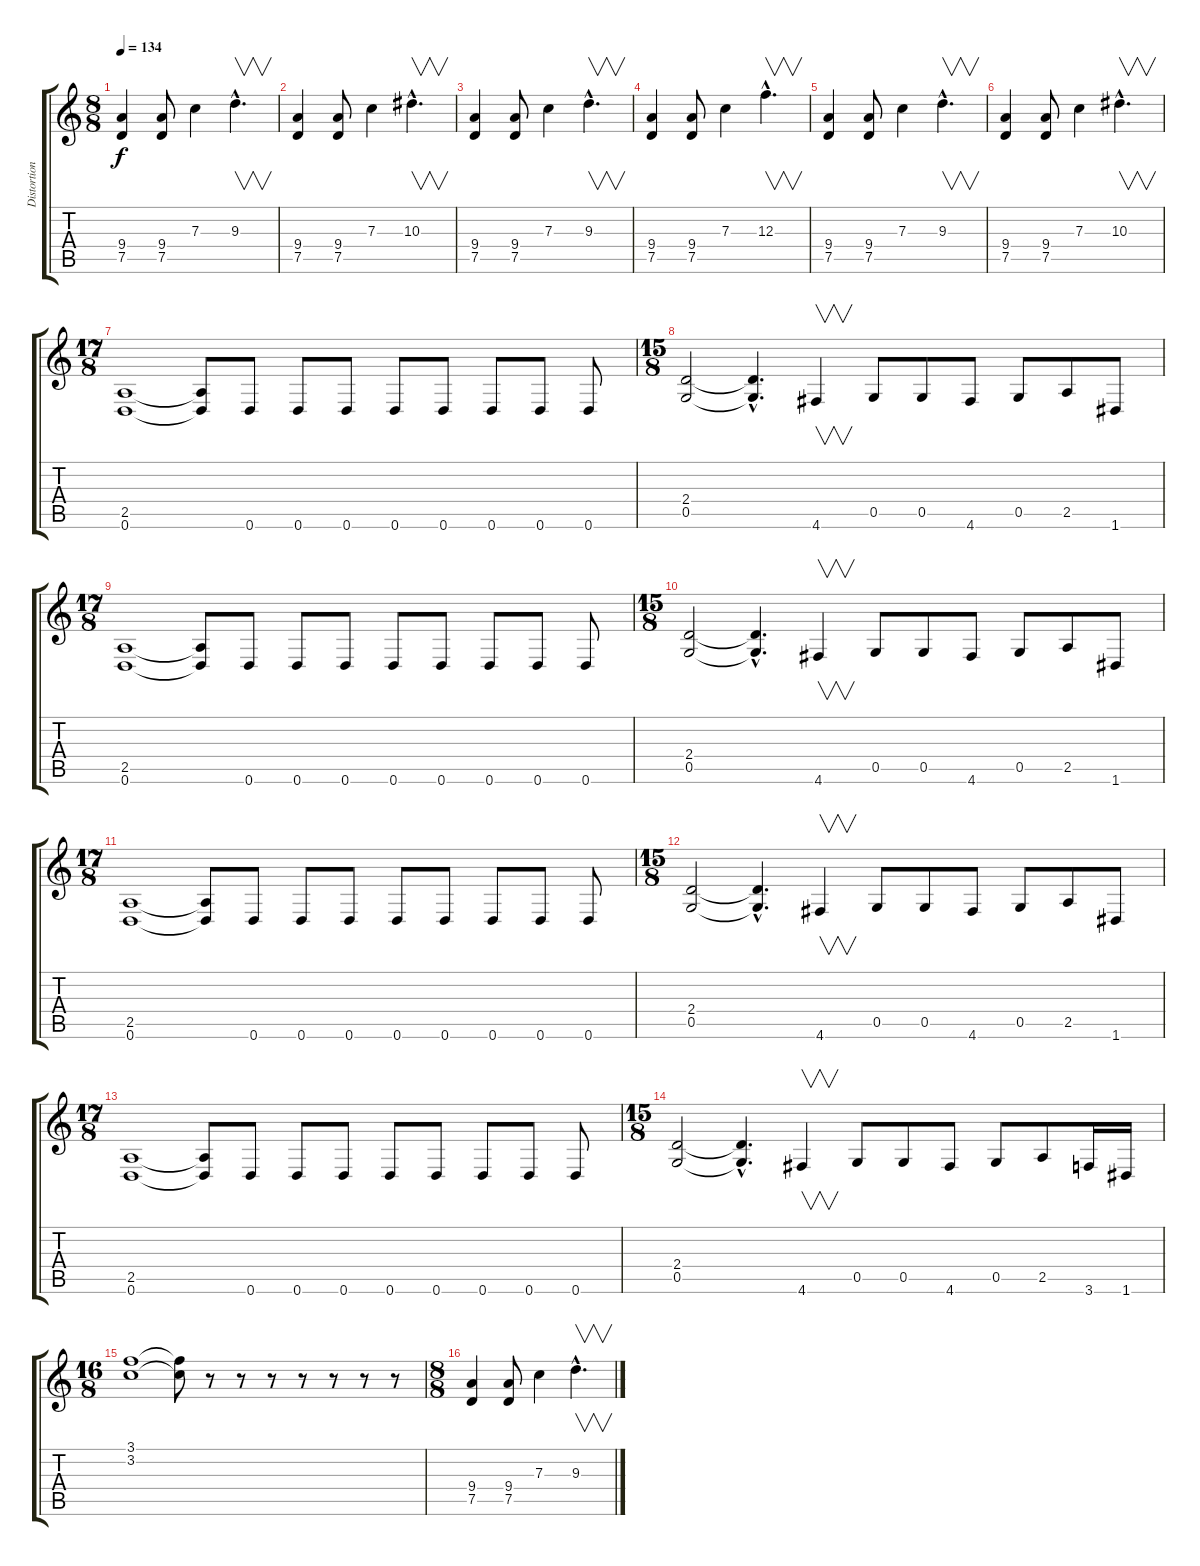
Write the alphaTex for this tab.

\track ("Distortion Guitar 2" "Distortion") {instrument distortionguitar}
\staff {score tabs}
\tuning (D4 A3 F3 C3 G2 D2) {hide}
\ts (8 8)
\tempo 134
\clef g2
\ks c
(9.4 7.5).4{dy f} (9.4 7.5).8 7.3.4 9.3{hac}.4{v d} |
(9.4 7.5).4 (9.4 7.5).8 7.3.4 10.3{hac}.4{v d} |
(9.4 7.5).4 (9.4 7.5).8 7.3.4 9.3{hac}.4{v d} |
(9.4 7.5).4 (9.4 7.5).8 7.3.4 12.3{hac}.4{v d} |
(9.4 7.5).4 (9.4 7.5).8 7.3.4 9.3{hac}.4{v d} |
(9.4 7.5).4 (9.4 7.5).8 7.3.4 10.3{hac}.4{v d} |
\ts (17 8)
(2.5 0.6).1 (2.5{t} 0.6{t}).8 0.6.8 0.6.8 0.6.8 0.6.8 0.6.8 0.6.8 0.6.8 0.6.8 |
\ts (15 8)
(2.4 0.5).2 (2.4{hac t} 0.5{hac t}).4{d} 4.6.4{v} 0.5.8 0.5.8 4.6.8 0.5.8 2.5.8 1.6.8 |
\ts (17 8)
(2.5 0.6).1 (2.5{t} 0.6{t}).8 0.6.8 0.6.8 0.6.8 0.6.8 0.6.8 0.6.8 0.6.8 0.6.8 |
\ts (15 8)
(2.4 0.5).2 (2.4{hac t} 0.5{hac t}).4{d} 4.6.4{v} 0.5.8 0.5.8 4.6.8 0.5.8 2.5.8 1.6.8 |
\ts (17 8)
(2.5 0.6).1 (2.5{t} 0.6{t}).8 0.6.8 0.6.8 0.6.8 0.6.8 0.6.8 0.6.8 0.6.8 0.6.8 |
\ts (15 8)
(2.4 0.5).2 (2.4{hac t} 0.5{hac t}).4{d} 4.6.4{v} 0.5.8 0.5.8 4.6.8 0.5.8 2.5.8 1.6.8 |
\ts (17 8)
(2.5 0.6).1 (2.5{t} 0.6{t}).8 0.6.8 0.6.8 0.6.8 0.6.8 0.6.8 0.6.8 0.6.8 0.6.8 |
\ts (15 8)
(2.4 0.5).2 (2.4{hac t} 0.5{hac t}).4{d} 4.6.4{v} 0.5.8 0.5.8 4.6.8 0.5.8 2.5.8 3.6.16 1.6.16 |
\ts (16 8)
(3.1 3.2).1{volume 16} (3.1{t} 3.2{t}).8 r.8 r.8 r.8 r.8 r.8 r.8 r.8 |
\ts (8 8)
(9.4 7.5).4{volume 12} (9.4 7.5).8 7.3.4 9.3{hac}.4{v d}
